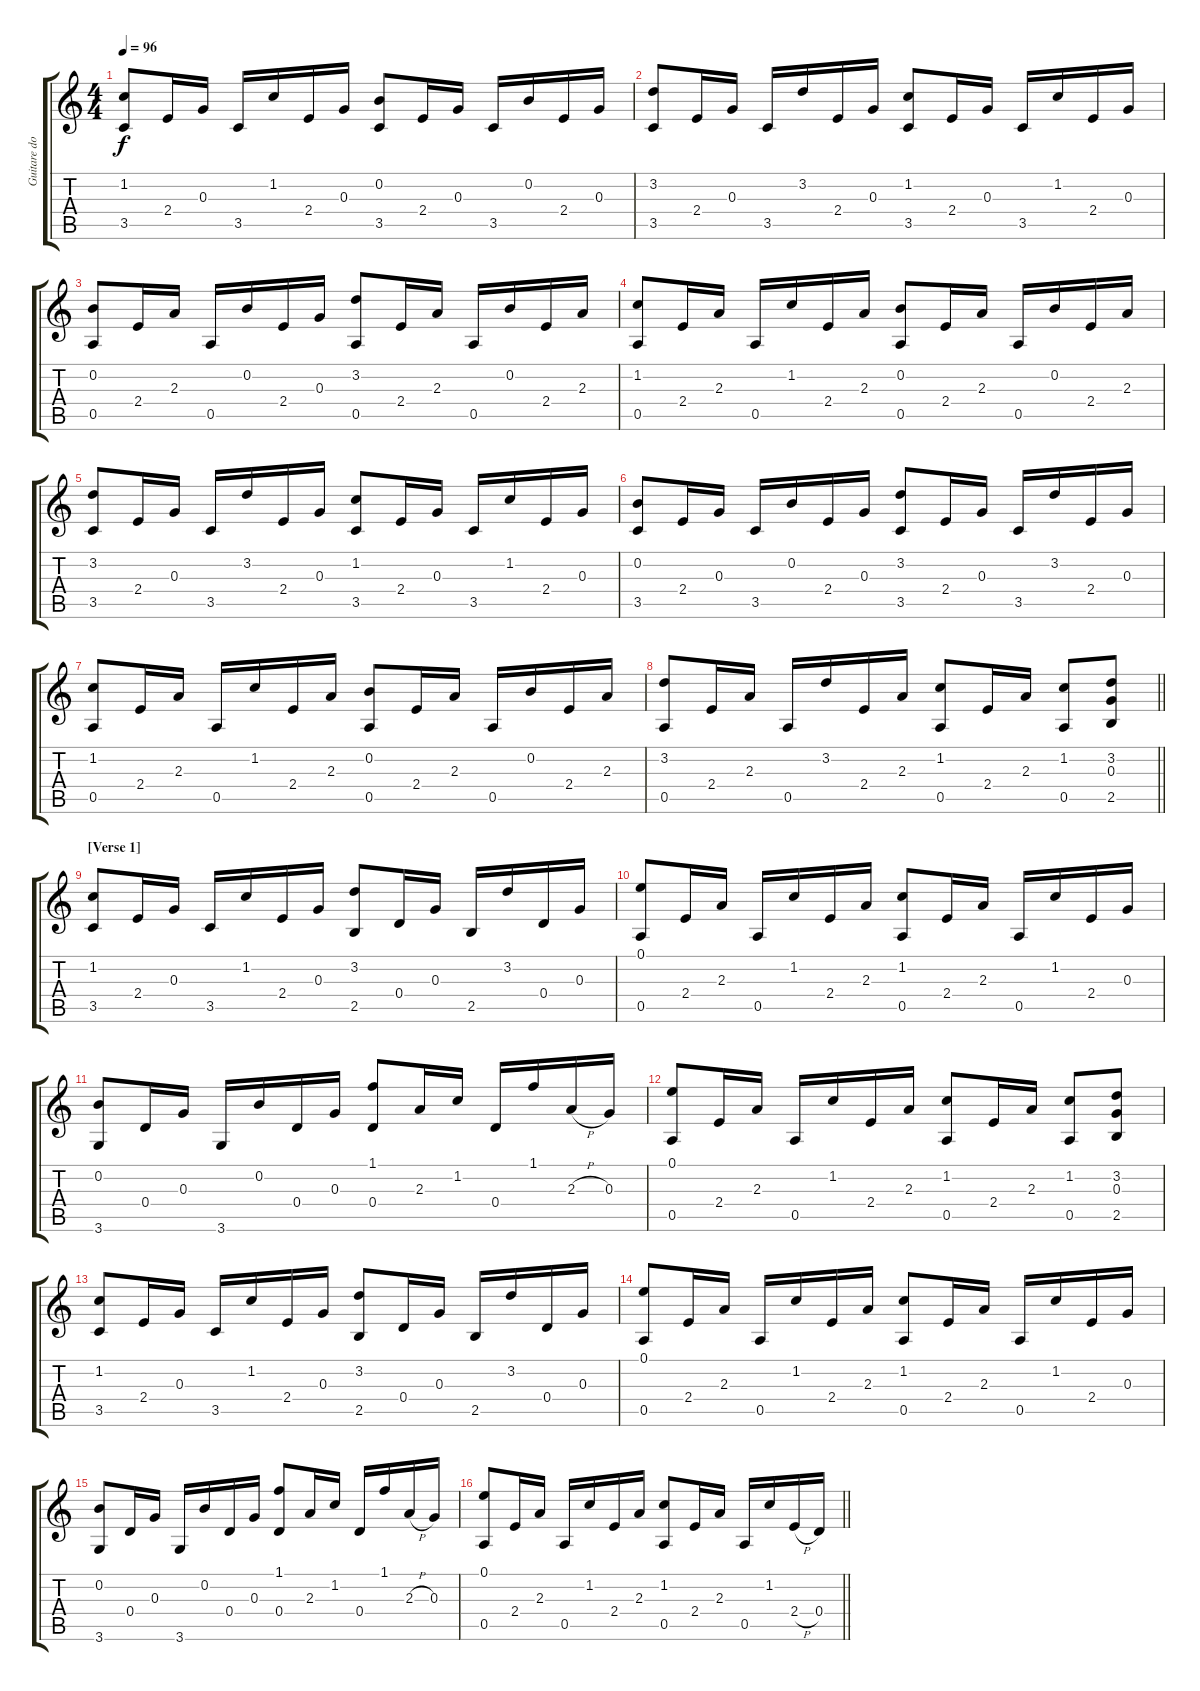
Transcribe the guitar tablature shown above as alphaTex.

\track ("Guitare douze cordes" "Guitare do") {instrument acousticguitarsteel}
\staff {score tabs}
\tuning (E4 B3 G3 D3 A2 E2) {hide}
\ts (4 4)
\tempo 96
\clef g2
\ks c
(1.2 3.5).8{dy f instrument acousticguitarsteel} 2.4.16 0.3.16 3.5.16 1.2.16 2.4.16 0.3.16 (0.2 3.5).8 2.4.16 0.3.16 3.5.16 0.2.16 2.4.16 0.3.16 |
(3.2 3.5).8 2.4.16 0.3.16 3.5.16 3.2.16 2.4.16 0.3.16 (1.2 3.5).8 2.4.16 0.3.16 3.5.16 1.2.16 2.4.16 0.3.16 |
(0.2 0.5).8 2.4.16 2.3.16 0.5.16 0.2.16 2.4.16 0.3.16 (3.2 0.5).8 2.4.16 2.3.16 0.5.16 0.2.16 2.4.16 2.3.16 |
(1.2 0.5).8 2.4.16 2.3.16 0.5.16 1.2.16 2.4.16 2.3.16 (0.2 0.5).8 2.4.16 2.3.16 0.5.16 0.2.16 2.4.16 2.3.16 |
(3.2 3.5).8 2.4.16 0.3.16 3.5.16 3.2.16 2.4.16 0.3.16 (1.2 3.5).8 2.4.16 0.3.16 3.5.16 1.2.16 2.4.16 0.3.16 |
(0.2 3.5).8 2.4.16 0.3.16 3.5.16 0.2.16 2.4.16 0.3.16 (3.2 3.5).8 2.4.16 0.3.16 3.5.16 3.2.16 2.4.16 0.3.16 |
(1.2 0.5).8 2.4.16 2.3.16 0.5.16 1.2.16 2.4.16 2.3.16 (0.2 0.5).8 2.4.16 2.3.16 0.5.16 0.2.16 2.4.16 2.3.16 |
\barLineRight lightlight
(3.2 0.5).8 2.4.16 2.3.16 0.5.16 3.2.16 2.4.16 2.3.16 (1.2 0.5).8 2.4.16 2.3.16 (1.2 0.5).8 (3.2 0.3 2.5).8 |
\section ("" "[Verse 1]")
(1.2 3.5).8 2.4.16 0.3.16 3.5.16 1.2.16 2.4.16 0.3.16 (3.2 2.5).8 0.4.16 0.3.16 2.5.16 3.2.16 0.4.16 0.3.16 |
(0.1 0.5).8 2.4.16 2.3.16 0.5.16 1.2.16 2.4.16 2.3.16 (1.2 0.5).8 2.4.16 2.3.16 0.5.16 1.2.16 2.4.16 0.3.16 |
(0.2 3.6).8 0.4.16 0.3.16 3.6.16 0.2.16 0.4.16 0.3.16 (1.1 0.4).8 2.3.16 1.2.16 0.4.16 1.1.16 2.3{h}.16 0.3.16 |
(0.1 0.5).8 2.4.16 2.3.16 0.5.16 1.2.16 2.4.16 2.3.16 (1.2 0.5).8 2.4.16 2.3.16 (1.2 0.5).8 (3.2 0.3 2.5).8 |
(1.2 3.5).8 2.4.16 0.3.16 3.5.16 1.2.16 2.4.16 0.3.16 (3.2 2.5).8 0.4.16 0.3.16 2.5.16 3.2.16 0.4.16 0.3.16 |
(0.1 0.5).8 2.4.16 2.3.16 0.5.16 1.2.16 2.4.16 2.3.16 (1.2 0.5).8 2.4.16 2.3.16 0.5.16 1.2.16 2.4.16 0.3.16 |
(0.2 3.6).8 0.4.16 0.3.16 3.6.16 0.2.16 0.4.16 0.3.16 (1.1 0.4).8 2.3.16 1.2.16 0.4.16 1.1.16 2.3{h}.16 0.3.16 |
\barLineRight lightlight
(0.1 0.5).8 2.4.16 2.3.16 0.5.16 1.2.16 2.4.16 2.3.16 (1.2 0.5).8 2.4.16 2.3.16 0.5.16 1.2.16 2.4{h}.16 0.4.16
